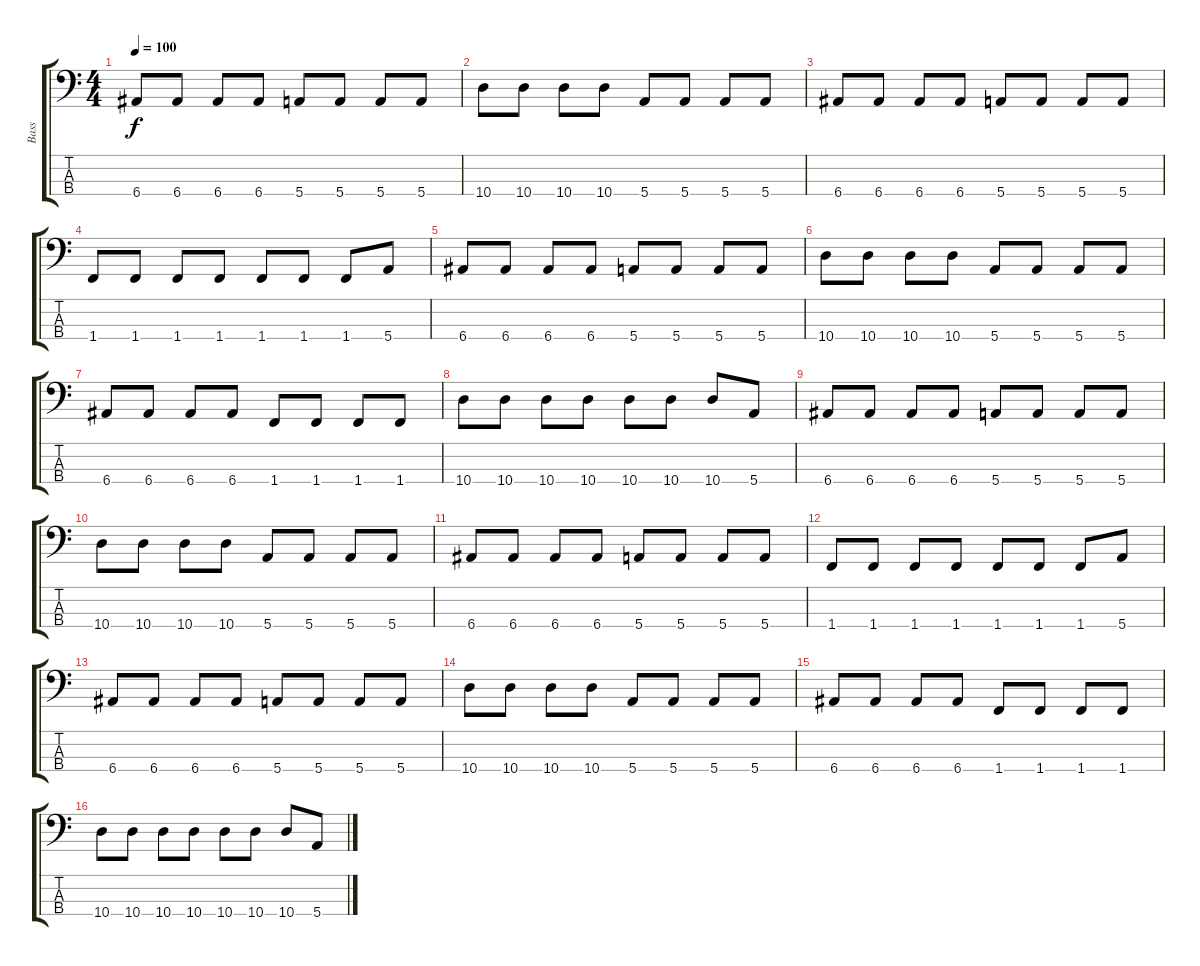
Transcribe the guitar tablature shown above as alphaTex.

\track ("Bass" "Bass") {instrument electricbasspick}
\staff {score tabs}
\tuning (G2 D2 A1 E1) {hide}
\ts (4 4)
\tempo 100
\clef f4
\ks c
6.4.8{dy f} 6.4.8 6.4.8 6.4.8 5.4.8 5.4.8 5.4.8 5.4.8 |
10.4.8 10.4.8 10.4.8 10.4.8 5.4.8 5.4.8 5.4.8 5.4.8 |
6.4.8 6.4.8 6.4.8 6.4.8 5.4.8 5.4.8 5.4.8 5.4.8 |
1.4.8 1.4.8 1.4.8 1.4.8 1.4.8 1.4.8 1.4.8 5.4.8 |
6.4.8 6.4.8 6.4.8 6.4.8 5.4.8 5.4.8 5.4.8 5.4.8 |
10.4.8 10.4.8 10.4.8 10.4.8 5.4.8 5.4.8 5.4.8 5.4.8 |
6.4.8 6.4.8 6.4.8 6.4.8 1.4.8 1.4.8 1.4.8 1.4.8 |
10.4.8 10.4.8 10.4.8 10.4.8 10.4.8 10.4.8 10.4.8 5.4.8 |
6.4.8 6.4.8 6.4.8 6.4.8 5.4.8 5.4.8 5.4.8 5.4.8 |
10.4.8 10.4.8 10.4.8 10.4.8 5.4.8 5.4.8 5.4.8 5.4.8 |
6.4.8 6.4.8 6.4.8 6.4.8 5.4.8 5.4.8 5.4.8 5.4.8 |
1.4.8 1.4.8 1.4.8 1.4.8 1.4.8 1.4.8 1.4.8 5.4.8 |
6.4.8 6.4.8 6.4.8 6.4.8 5.4.8 5.4.8 5.4.8 5.4.8 |
10.4.8 10.4.8 10.4.8 10.4.8 5.4.8 5.4.8 5.4.8 5.4.8 |
6.4.8 6.4.8 6.4.8 6.4.8 1.4.8 1.4.8 1.4.8 1.4.8 |
10.4.8 10.4.8 10.4.8 10.4.8 10.4.8 10.4.8 10.4.8 5.4.8
